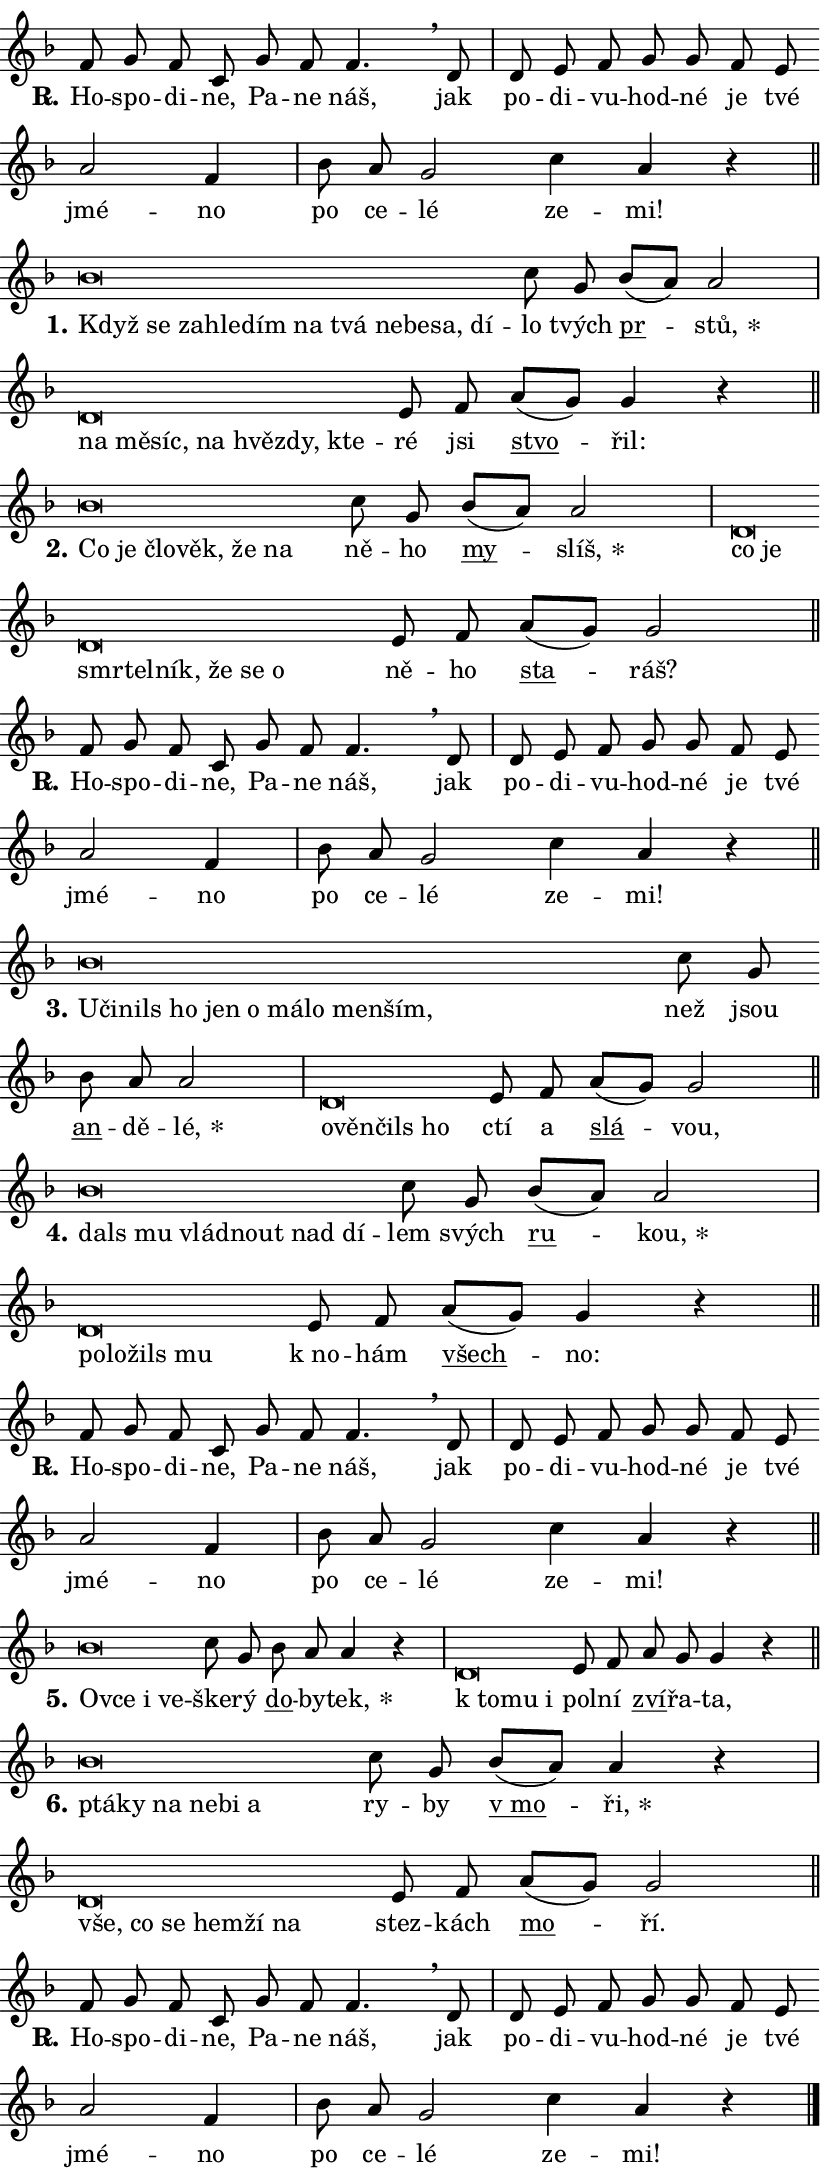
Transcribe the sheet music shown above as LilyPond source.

\version "2.24.0"
\header { tagline = "" }
\paper {
  indent = 0\cm
  top-margin = 0\cm
  right-margin = 0.13\cm % to fit lyric hyphens
  bottom-margin = 0\cm
  left-margin = 0\cm
  paper-width = 14\cm
  page-breaking = #ly:one-page-breaking
  system-system-spacing.basic-distance = #11
  score-system-spacing.basic-distance = #11
  ragged-last = ##f
}


%% Author: Thomas Morley
%% https://lists.gnu.org/archive/html/lilypond-user/2020-05/msg00002.html
#(define (line-position grob)
"Returns position of @var[grob} in current system:
   @code{'start}, if at first time-step
   @code{'end}, if at last time-step
   @code{'middle} otherwise
"
  (let* ((col (ly:item-get-column grob))
         (ln (ly:grob-object col 'left-neighbor))
         (rn (ly:grob-object col 'right-neighbor))
         (col-to-check-left (if (ly:grob? ln) ln col))
         (col-to-check-right (if (ly:grob? rn) rn col))
         (break-dir-left
           (and
             (ly:grob-property col-to-check-left 'non-musical #f)
             (ly:item-break-dir col-to-check-left)))
         (break-dir-right
           (and
             (ly:grob-property col-to-check-right 'non-musical #f)
             (ly:item-break-dir col-to-check-right))))
        (cond ((eqv? 1 break-dir-left) 'start)
              ((eqv? -1 break-dir-right) 'end)
              (else 'middle))))

#(define (tranparent-at-line-position vctor)
  (lambda (grob)
  "Relying on @code{line-position} select the relevant enry from @var{vctor}.
Used to determine transparency,"
    (case (line-position grob)
      ((end) (not (vector-ref vctor 0)))
      ((middle) (not (vector-ref vctor 1)))
      ((start) (not (vector-ref vctor 2))))))

noteHeadBreakVisibility =
#(define-music-function (break-visibility)(vector?)
"Makes @code{NoteHead}s transparent relying on @var{break-visibility}"
#{
  \override NoteHead.transparent =
    #(tranparent-at-line-position break-visibility)
#})

#(define delete-ledgers-for-transparent-note-heads
  (lambda (grob)
    "Reads whether a @code{NoteHead} is transparent.
If so this @code{NoteHead} is removed from @code{'note-heads} from
@var{grob}, which is supposed to be @code{LedgerLineSpanner}.
As a result ledgers are not printed for this @code{NoteHead}"
    (let* ((nhds-array (ly:grob-object grob 'note-heads))
           (nhds-list
             (if (ly:grob-array? nhds-array)
                 (ly:grob-array->list nhds-array)
                 '()))
           ;; Relies on the transparent-property being done before
           ;; Staff.LedgerLineSpanner.after-line-breaking is executed.
           ;; This is fragile ...
           (to-keep
             (remove
               (lambda (nhd)
                 (ly:grob-property nhd 'transparent #f))
               nhds-list)))
      ;; TODO find a better method to iterate over grob-arrays, similiar
      ;; to filter/remove etc for lists
      ;; For now rebuilt from scratch
      (set! (ly:grob-object grob 'note-heads)  '())
      (for-each
        (lambda (nhd)
          (ly:pointer-group-interface::add-grob grob 'note-heads nhd))
        to-keep))))

squashNotes = {
  \override NoteHead.X-extent = #'(-0.2 . 0.2)
  \override NoteHead.Y-extent = #'(-0.75 . 0)
  \override NoteHead.stencil =
    #(lambda (grob)
       (let ((pos (ly:grob-property grob 'staff-position)))
         (begin
           (if (< pos -7) (display "ERROR: Lower brevis then expected\n") (display ""))
           (if (<= pos -6) ly:text-interface::print ly:note-head::print))))
}
unSquashNotes = {
  \revert NoteHead.X-extent
  \revert NoteHead.Y-extent
  \revert NoteHead.stencil
}

hideNotes = \noteHeadBreakVisibility #begin-of-line-visible
unHideNotes = \noteHeadBreakVisibility #all-visible

% work-around for resetting accidentals
% https://lilypond.org/doc/v2.23/Documentation/notation/displaying-rhythms#unmetered-music
cadenzaMeasure = {
  \cadenzaOff
  \partial 1024 s1024
  \cadenzaOn
}

#(define-markup-command (accent layout props text) (markup?)
  "Underline accented syllable"
  (interpret-markup layout props
    #{\markup \override #'(offset . 4.3) \underline { #text }#}))

responsum = \markup \concat {
  "R" \hspace #-1.05 \path #0.1 #'((moveto 0 0.07) (lineto 0.9 0.8)) \hspace #0.05 "."
}

spaceSize = #0.6828661417322834 % exact space size for TeX Gyre Schola

\layout {
  \context {
    \Staff
    \remove "Time_signature_engraver"
    \override LedgerLineSpanner.after-line-breaking = #delete-ledgers-for-transparent-note-heads
  }
  \context {
    \Lyrics {
      \override LyricSpace.minimum-distance = \spaceSize
      \override LyricText.font-name = #"TeX Gyre Schola"
      \override LyricText.font-size = 1
      \override StanzaNumber.font-name = #"TeX Gyre Schola Bold"
      \override StanzaNumber.font-size = 1
    }
  }
  \context {
    \Score 
    \override NoteHead.text =
      #(lambda (grob) 
        (let ((pos (ly:grob-property grob 'staff-position)))
          #{\markup {
            \combine
              \halign #-0.55 \raise #(if (= pos -6) 0 0.5) \override #'(thickness . 2) \draw-line #'(3.2 . 0)
              \musicglyph "noteheads.sM1"
          }#}))
  }
}

% magnetic-lyrics.ily
%
%   written by
%     Jean Abou Samra <jean@abou-samra.fr>
%     Werner Lemberg <wl@gnu.org>
%
%   adapted by
%     Jiri Hon <jiri.hon@gmail.com>
%
% Version 2022-Apr-15

% https://www.mail-archive.com/lilypond-user@gnu.org/msg149350.html

#(define (Left_hyphen_pointer_engraver context)
   "Collect syllable-hyphen-syllable occurrences in lyrics and store
them in properties.  This engraver only looks to the left.  For
example, if the lyrics input is @code{foo -- bar}, it does the
following.

@itemize @bullet
@item
Set the @code{text} property of the @code{LyricHyphen} grob between
@q{foo} and @q{bar} to @code{foo}.

@item
Set the @code{left-hyphen} property of the @code{LyricText} grob with
text @q{foo} to the @code{LyricHyphen} grob between @q{foo} and
@q{bar}.
@end itemize

Use this auxiliary engraver in combination with the
@code{lyric-@/text::@/apply-@/magnetic-@/offset!} hook."
   (let ((hyphen #f)
         (text #f))
     (make-engraver
      (acknowledgers
       ((lyric-syllable-interface engraver grob source-engraver)
        (set! text grob)))
      (end-acknowledgers
       ((lyric-hyphen-interface engraver grob source-engraver)
        ;(when (not (grob::has-interface grob 'lyric-space-interface))
          (set! hyphen grob)));)
      ((stop-translation-timestep engraver)
       (when (and text hyphen)
         (ly:grob-set-object! text 'left-hyphen hyphen))
       (set! text #f)
       (set! hyphen #f)))))

#(define (lyric-text::apply-magnetic-offset! grob)
   "If the space between two syllables is less than the value in
property @code{LyricText@/.details@/.squash-threshold}, move the right
syllable to the left so that it gets concatenated with the left
syllable.

Use this function as a hook for
@code{LyricText@/.after-@/line-@/breaking} if the
@code{Left_@/hyphen_@/pointer_@/engraver} is active."
   (let ((hyphen (ly:grob-object grob 'left-hyphen #f)))
     (when hyphen
       (let ((left-text (ly:spanner-bound hyphen LEFT)))
         (when (grob::has-interface left-text 'lyric-syllable-interface)
           (let* ((common (ly:grob-common-refpoint grob left-text X))
                  (this-x-ext (ly:grob-extent grob common X))
                  (left-x-ext
                   (begin
                     ;; Trigger magnetism for left-text.
                     (ly:grob-property left-text 'after-line-breaking)
                     (ly:grob-extent left-text common X)))
                  ;; `delta` is the gap width between two syllables.
                  (delta (- (interval-start this-x-ext)
                            (interval-end left-x-ext)))
                  (details (ly:grob-property grob 'details))
                  (threshold (assoc-get 'squash-threshold details 0.2)))
             (when (< delta threshold)
               (let* (;; We have to manipulate the input text so that
                      ;; ligatures crossing syllable boundaries are not
                      ;; disabled.  For languages based on the Latin
                      ;; script this is essentially a beautification.
                      ;; However, for non-Western scripts it can be a
                      ;; necessity.
                      (lt (ly:grob-property left-text 'text))
                      (rt (ly:grob-property grob 'text))
                      (is-space (grob::has-interface hyphen 'lyric-space-interface))
                      (space (if is-space " " ""))
                      (extra-delta (if is-space spaceSize 0))
                      ;; Append new syllable.
                      (ltrt-space (if (and (string? lt) (string? rt))
                                (string-append lt space rt)
                                (make-concat-markup (list lt space rt))))
                      ;; Right-align `ltrt` to the right side.
                      (ltrt-space-markup (grob-interpret-markup
                               grob
                               (make-translate-markup
                                (cons (interval-length this-x-ext) 0)
                                (make-right-align-markup ltrt-space)))))
                 (begin
                   ;; Don't print `left-text`.
                   (ly:grob-set-property! left-text 'stencil #f)
                   ;; Set text and stencil (which holds all collected
                   ;; syllables so far) and shift it to the left.
                   (ly:grob-set-property! grob 'text ltrt-space)
                   (ly:grob-set-property! grob 'stencil ltrt-space-markup)
                   (ly:grob-translate-axis! grob (- (- delta extra-delta)) X))))))))))


#(define (lyric-hyphen::displace-bounds-first grob)
   ;; Make very sure this callback isn't triggered too early.
   (let ((left (ly:spanner-bound grob LEFT))
         (right (ly:spanner-bound grob RIGHT)))
     (ly:grob-property left 'after-line-breaking)
     (ly:grob-property right 'after-line-breaking)
     (ly:lyric-hyphen::print grob)))

squashThreshold = #0.4

\layout {
  \context {
    \Lyrics
    \consists #Left_hyphen_pointer_engraver
    \override LyricText.after-line-breaking =
      #lyric-text::apply-magnetic-offset!
    \override LyricHyphen.stencil = #lyric-hyphen::displace-bounds-first
    \override LyricText.details.squash-threshold = \squashThreshold
    \override LyricHyphen.minimum-distance = 0
    \override LyricHyphen.minimum-length = \squashThreshold
  }
}

squashText = \override LyricText.details.squash-threshold = 9999
unSquashText = \override LyricText.details.squash-threshold = \squashThreshold

leftText = \override LyricText.self-alignment-X = #LEFT
unLeftText = \revert LyricText.self-alignment-X

starOffset = #(lambda (grob) 
                (let ((x_offset (ly:self-alignment-interface::aligned-on-x-parent grob)))
                  (if (= x_offset 0) 0 (+ x_offset 1.2))))

star = #(define-music-function (syllable)(string?)
"Append star separator at the end of a syllable"
#{
  \once \override LyricText.X-offset = #starOffset
  \lyricmode { \markup {
    #syllable
    \override #'((font-name . "TeX Gyre Schola Bold")) \hspace #0.2 \lower #0.65 \larger "*"
  } }
#})

starAccent = #(define-music-function (syllable)(string?)
"Append star separator at the end of a syllable and make accent"
#{
  \once \override LyricText.X-offset = #starOffset
  \lyricmode { \markup {
    \accent #syllable
    \override #'((font-name . "TeX Gyre Schola Bold")) \hspace #0.2 \lower #0.65 \larger "*"
  } }
#})

breath = #(define-music-function (syllable)(string?)
"Append breathing indicator at the end of a syllable"
#{
  \lyricmode { \markup { #syllable "+" } }
#})

optionalBreath = #(define-music-function (syllable)(string?)
"Append optional breathing indicator at the end of a syllable"
#{
  \lyricmode { \markup { #syllable "(+)" } }
#})


\score {
    <<
        \new Voice = "melody" { \cadenzaOn \key f \major \relative { f'8 g f c g' f f4. \breathe d8 \cadenzaMeasure \bar "|" d e f \bar "" g g \bar "" f e \bar "" a2 f4 \cadenzaMeasure \bar "|" bes8 a g2 \bar "" c4 a r \cadenzaMeasure \bar "||" \break } }
        \new Lyrics \lyricsto "melody" { \lyricmode { \set stanza = \responsum
Ho -- spo -- di -- ne, Pa -- ne náš, jak po -- di -- vu -- hod -- né je tvé jmé -- no po ce -- lé ze -- mi! } }
    >>
    \layout {}
}

\score {
    <<
        \new Voice = "melody" { \cadenzaOn \key f \major \relative { \squashNotes bes'\breve*1/16 \hideNotes \breve*1/16 \bar "" \breve*1/16 \bar "" \breve*1/16 \bar "" \breve*1/16 \bar "" \breve*1/16 \bar "" \breve*1/16 \bar "" \breve*1/16 \bar "" \breve*1/16 \bar "" \breve*1/16 \breve*1/16 \bar "" \unHideNotes \unSquashNotes c8 g \bar "" bes[( a)] a2 \cadenzaMeasure \bar "|" \squashNotes d,\breve*1/16 \hideNotes \breve*1/16 \bar "" \breve*1/16 \bar "" \breve*1/16 \bar "" \breve*1/16 \bar "" \breve*1/16 \breve*1/16 \bar "" \unHideNotes \unSquashNotes e8 f \bar "" a[( g)] g4 r \cadenzaMeasure \bar "||" \break } }
        \new Lyrics \lyricsto "melody" { \lyricmode { \set stanza = "1."
\leftText Když \squashText se za -- hle -- dím na tvá ne -- be -- sa, dí -- \unLeftText \unSquashText lo tvých \markup \accent pr -- \star stů, \leftText na \squashText mě -- síc, na hvěz -- dy, kte -- \unLeftText \unSquashText ré jsi \markup \accent stvo -- řil: } }
    >>
    \layout {}
}

\score {
    <<
        \new Voice = "melody" { \cadenzaOn \key f \major \relative { \squashNotes bes'\breve*1/16 \hideNotes \breve*1/16 \bar "" \breve*1/16 \bar "" \breve*1/16 \bar "" \breve*1/16 \breve*1/16 \bar "" \unHideNotes \unSquashNotes c8 g \bar "" bes[( a)] a2 \cadenzaMeasure \bar "|" \squashNotes d,\breve*1/16 \hideNotes \breve*1/16 \bar "" \breve*1/16 \bar "" \breve*1/16 \bar "" \breve*1/16 \bar "" \breve*1/16 \bar "" \breve*1/16 \breve*1/16 \bar "" \unHideNotes \unSquashNotes e8 f \bar "" a[( g)] g2 \cadenzaMeasure \bar "||" \break } }
        \new Lyrics \lyricsto "melody" { \lyricmode { \set stanza = "2."
\leftText Co \squashText je člo -- věk, že na \unLeftText \unSquashText ně -- ho \markup \accent my -- \star slíš, \leftText co \squashText je smr -- tel -- ník, že se o \unLeftText \unSquashText ně -- ho \markup \accent sta -- ráš? } }
    >>
    \layout {}
}

\score {
    <<
        \new Voice = "melody" { \cadenzaOn \key f \major \relative { f'8 g f c g' f f4. \breathe d8 \cadenzaMeasure \bar "|" d e f \bar "" g g \bar "" f e \bar "" a2 f4 \cadenzaMeasure \bar "|" bes8 a g2 \bar "" c4 a r \cadenzaMeasure \bar "||" \break } }
        \new Lyrics \lyricsto "melody" { \lyricmode { \set stanza = \responsum
Ho -- spo -- di -- ne, Pa -- ne náš, jak po -- di -- vu -- hod -- né je tvé jmé -- no po ce -- lé ze -- mi! } }
    >>
    \layout {}
}

\score {
    <<
        \new Voice = "melody" { \cadenzaOn \key f \major \relative { \squashNotes bes'\breve*1/16 \hideNotes \breve*1/16 \bar "" \breve*1/16 \bar "" \breve*1/16 \bar "" \breve*1/16 \bar "" \breve*1/16 \bar "" \breve*1/16 \bar "" \breve*1/16 \bar "" \breve*1/16 \breve*1/16 \bar "" \unHideNotes \unSquashNotes c8 g \bar "" bes a a2 \cadenzaMeasure \bar "|" \squashNotes d,\breve*1/16 \hideNotes \breve*1/16 \bar "" \breve*1/16 \breve*1/16 \bar "" \unHideNotes \unSquashNotes e8 f \bar "" a[( g)] g2 \cadenzaMeasure \bar "||" \break } }
        \new Lyrics \lyricsto "melody" { \lyricmode { \set stanza = "3."
\leftText U -- \squashText či -- nils ho jen o má -- lo men -- ším, \unLeftText \unSquashText než jsou \markup \accent an -- dě -- \star lé, \leftText o -- \squashText věn -- čils ho \unLeftText \unSquashText ctí a \markup \accent slá -- vou, } }
    >>
    \layout {}
}

\score {
    <<
        \new Voice = "melody" { \cadenzaOn \key f \major \relative { \squashNotes bes'\breve*1/16 \hideNotes \breve*1/16 \bar "" \breve*1/16 \bar "" \breve*1/16 \bar "" \breve*1/16 \breve*1/16 \bar "" \unHideNotes \unSquashNotes c8 g \bar "" bes[( a)] a2 \cadenzaMeasure \bar "|" \squashNotes d,\breve*1/16 \hideNotes \breve*1/16 \bar "" \breve*1/16 \breve*1/16 \bar "" \unHideNotes \unSquashNotes e8 f \bar "" a[( g)] g4 r \cadenzaMeasure \bar "||" \break } }
        \new Lyrics \lyricsto "melody" { \lyricmode { \set stanza = "4."
\leftText dals \squashText mu vlád -- nout nad dí -- \unLeftText \unSquashText lem svých \markup \accent ru -- \star kou, \leftText po -- \squashText lo -- žils mu \unLeftText \unSquashText "k no" -- hám \markup \accent všech -- no: } }
    >>
    \layout {}
}

\score {
    <<
        \new Voice = "melody" { \cadenzaOn \key f \major \relative { f'8 g f c g' f f4. \breathe d8 \cadenzaMeasure \bar "|" d e f \bar "" g g \bar "" f e \bar "" a2 f4 \cadenzaMeasure \bar "|" bes8 a g2 \bar "" c4 a r \cadenzaMeasure \bar "||" \break } }
        \new Lyrics \lyricsto "melody" { \lyricmode { \set stanza = \responsum
Ho -- spo -- di -- ne, Pa -- ne náš, jak po -- di -- vu -- hod -- né je tvé jmé -- no po ce -- lé ze -- mi! } }
    >>
    \layout {}
}

\score {
    <<
        \new Voice = "melody" { \cadenzaOn \key f \major \relative { \squashNotes bes'\breve*1/16 \hideNotes \breve*1/16 \bar "" \breve*1/16 \breve*1/16 \bar "" \unHideNotes \unSquashNotes c8 g \bar "" bes a a4 r \cadenzaMeasure \bar "|" \squashNotes d,\breve*1/16 \hideNotes \breve*1/16 \breve*1/16 \bar "" \unHideNotes \unSquashNotes e8 f \bar "" a g g4 r \cadenzaMeasure \bar "||" \break } }
        \new Lyrics \lyricsto "melody" { \lyricmode { \set stanza = "5."
\leftText Ov -- \squashText ce i ve -- \unLeftText \unSquashText ške -- rý \markup \accent do -- by -- \star tek, \leftText "k to" -- \squashText mu i \unLeftText \unSquashText pol -- ní \markup \accent zví -- řa -- ta, } }
    >>
    \layout {}
}

\score {
    <<
        \new Voice = "melody" { \cadenzaOn \key f \major \relative { \squashNotes bes'\breve*1/16 \hideNotes \breve*1/16 \bar "" \breve*1/16 \bar "" \breve*1/16 \bar "" \breve*1/16 \breve*1/16 \bar "" \unHideNotes \unSquashNotes c8 g \bar "" bes[( a)] a4 r \cadenzaMeasure \bar "|" \squashNotes d,\breve*1/16 \hideNotes \breve*1/16 \bar "" \breve*1/16 \bar "" \breve*1/16 \bar "" \breve*1/16 \breve*1/16 \bar "" \unHideNotes \unSquashNotes e8 f \bar "" a[( g)] g2 \cadenzaMeasure \bar "||" \break } }
        \new Lyrics \lyricsto "melody" { \lyricmode { \set stanza = "6."
\leftText ptá -- \squashText ky na ne -- bi a \unLeftText \unSquashText ry -- by \markup \accent "v mo" -- \star ři, \leftText vše, \squashText co se hem -- ží na \unLeftText \unSquashText stez -- kách \markup \accent mo -- ří. } }
    >>
    \layout {}
}

\score {
    <<
        \new Voice = "melody" { \cadenzaOn \key f \major \relative { f'8 g f c g' f f4. \breathe d8 \cadenzaMeasure \bar "|" d e f \bar "" g g \bar "" f e \bar "" a2 f4 \cadenzaMeasure \bar "|" bes8 a g2 \bar "" c4 a r \cadenzaMeasure \bar "||" \break } \bar "|." }
        \new Lyrics \lyricsto "melody" { \lyricmode { \set stanza = \responsum
Ho -- spo -- di -- ne, Pa -- ne náš, jak po -- di -- vu -- hod -- né je tvé jmé -- no po ce -- lé ze -- mi! } }
    >>
    \layout {}
}
